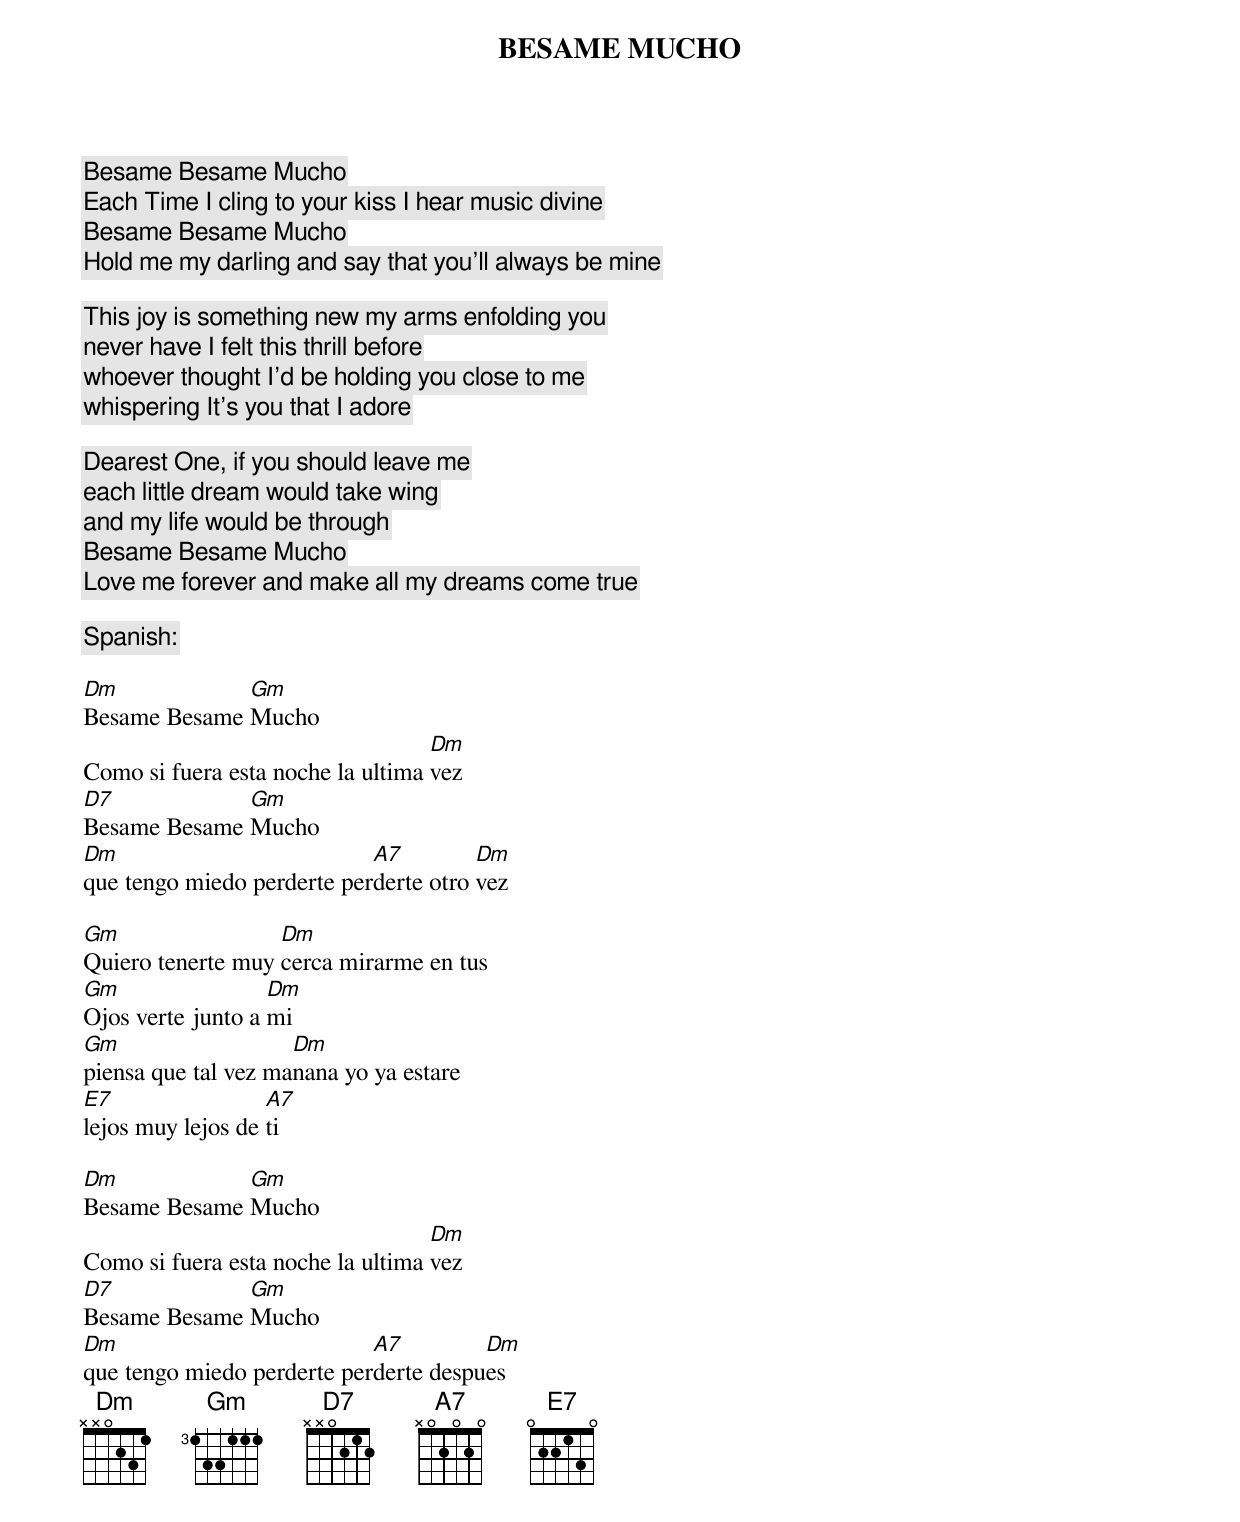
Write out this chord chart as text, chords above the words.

BESAME MUCHO

Besame Besame Mucho
Each Time I cling to your kiss I hear music divine
Besame Besame Mucho
Hold me my darling and say that you'll always be mine

This joy is something new my arms enfolding you
never have I felt this thrill before
whoever thought I'd be holding you close to me
whispering It's you that I adore

Dearest One, if you should leave me
each little dream would take wing
and my life would be through
Besame Besame Mucho
Love me forever and make all my dreams come true

Spanish:

Dm            Gm
Besame Besame Mucho
                                   Dm
Como si fuera esta noche la ultima vez
D7            Gm
Besame Besame Mucho
Dm                          A7         Dm
que tengo miedo perderte perderte otro vez

Gm                 Dm
Quiero tenerte muy cerca mirarme en tus
Gm                 Dm
Ojos verte junto a mi
Gm                   Dm
piensa que tal vez manana yo ya estare
E7                 A7
lejos muy lejos de ti

Dm            Gm
Besame Besame Mucho
                                   Dm
Como si fuera esta noche la ultima vez
D7            Gm
Besame Besame Mucho
Dm                          A7         Dm
que tengo miedo perderte perderte despues
